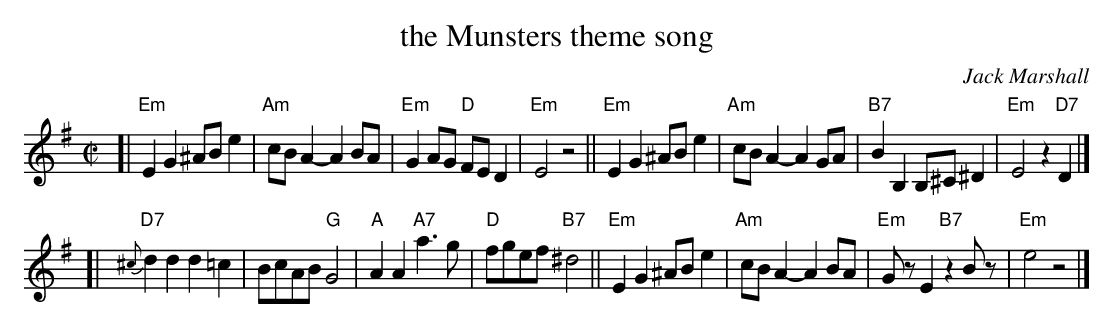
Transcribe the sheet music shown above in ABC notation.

X:1
T: the Munsters theme song
C: Jack Marshall
M: C|
L: 1/8
K: Em
[| "Em"E2G2 ^ABe2 | "Am"cBA2- A2BA | "Em"G2AG  "D"FED2 | "Em"E4 z4 \
|| "Em"E2G2 ^ABe2 | "Am"cBA2- A2GA | "B7"B2B,2 B,^C^D2 | "Em"E4 z2"D7"D2 |]
[| "D7"{^c}d2d2 d2=c2 | BcAB "G"G4 |  "A"A2A2 "A7"a3g  |  "D"fgef "B7"^d4 \
|| "Em"E2G2 ^ABe2 | "Am"cBA2- A2BA | "Em"GzE2 "B7"z2Bz | "Em"e4 z4 |]
